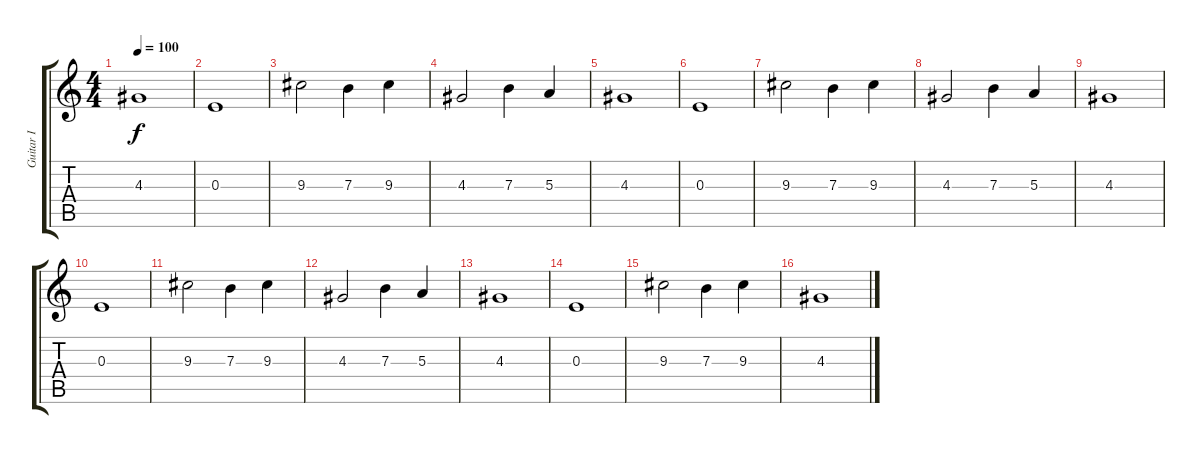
\track ("Guitar I" "Guitar I") {instrument distortionguitar}
\staff {score tabs}
\tuning (Db4 Ab3 E3 B2 Gb2 Db2) {hide}
\ts (4 4)
\tempo 100
\clef g2
\ks c
4.3.1{dy f} |
0.3.1 |
9.3.2 7.3.4 9.3.4 |
4.3.2 7.3.4 5.3.4 |
4.3.1 |
0.3.1 |
9.3.2 7.3.4 9.3.4 |
4.3.2 7.3.4 5.3.4 |
4.3.1 |
0.3.1 |
9.3.2 7.3.4 9.3.4 |
4.3.2 7.3.4 5.3.4 |
4.3.1 |
0.3.1 |
9.3.2 7.3.4 9.3.4 |
4.3.1
